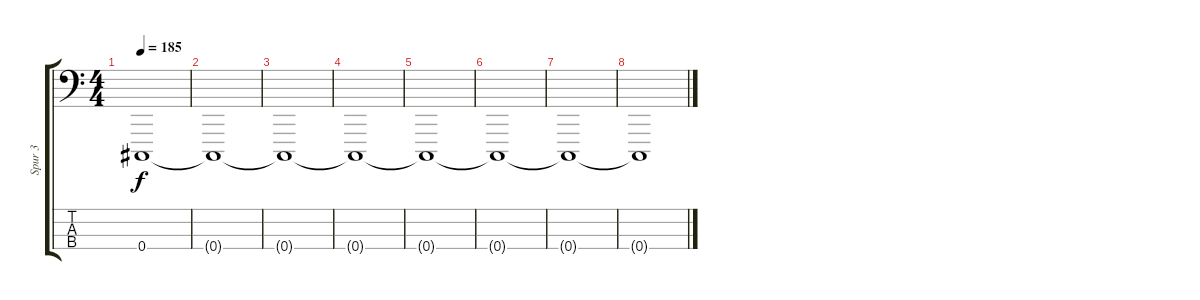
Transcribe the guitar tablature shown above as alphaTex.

\track ("Spur 3" "Spur 3") {instrument tremolostrings}
\staff {score tabs}
\tuning (Gb2 Db2 Ab1 Db1) {hide}
\ts (4 4)
\tempo 185
\clef f4
\ks c
0.4.1{dy f} |
0.4{t}.1 |
0.4{t}.1 |
0.4{t}.1 |
0.4{t}.1 |
0.4{t}.1 |
0.4{t}.1 |
0.4{t}.1
